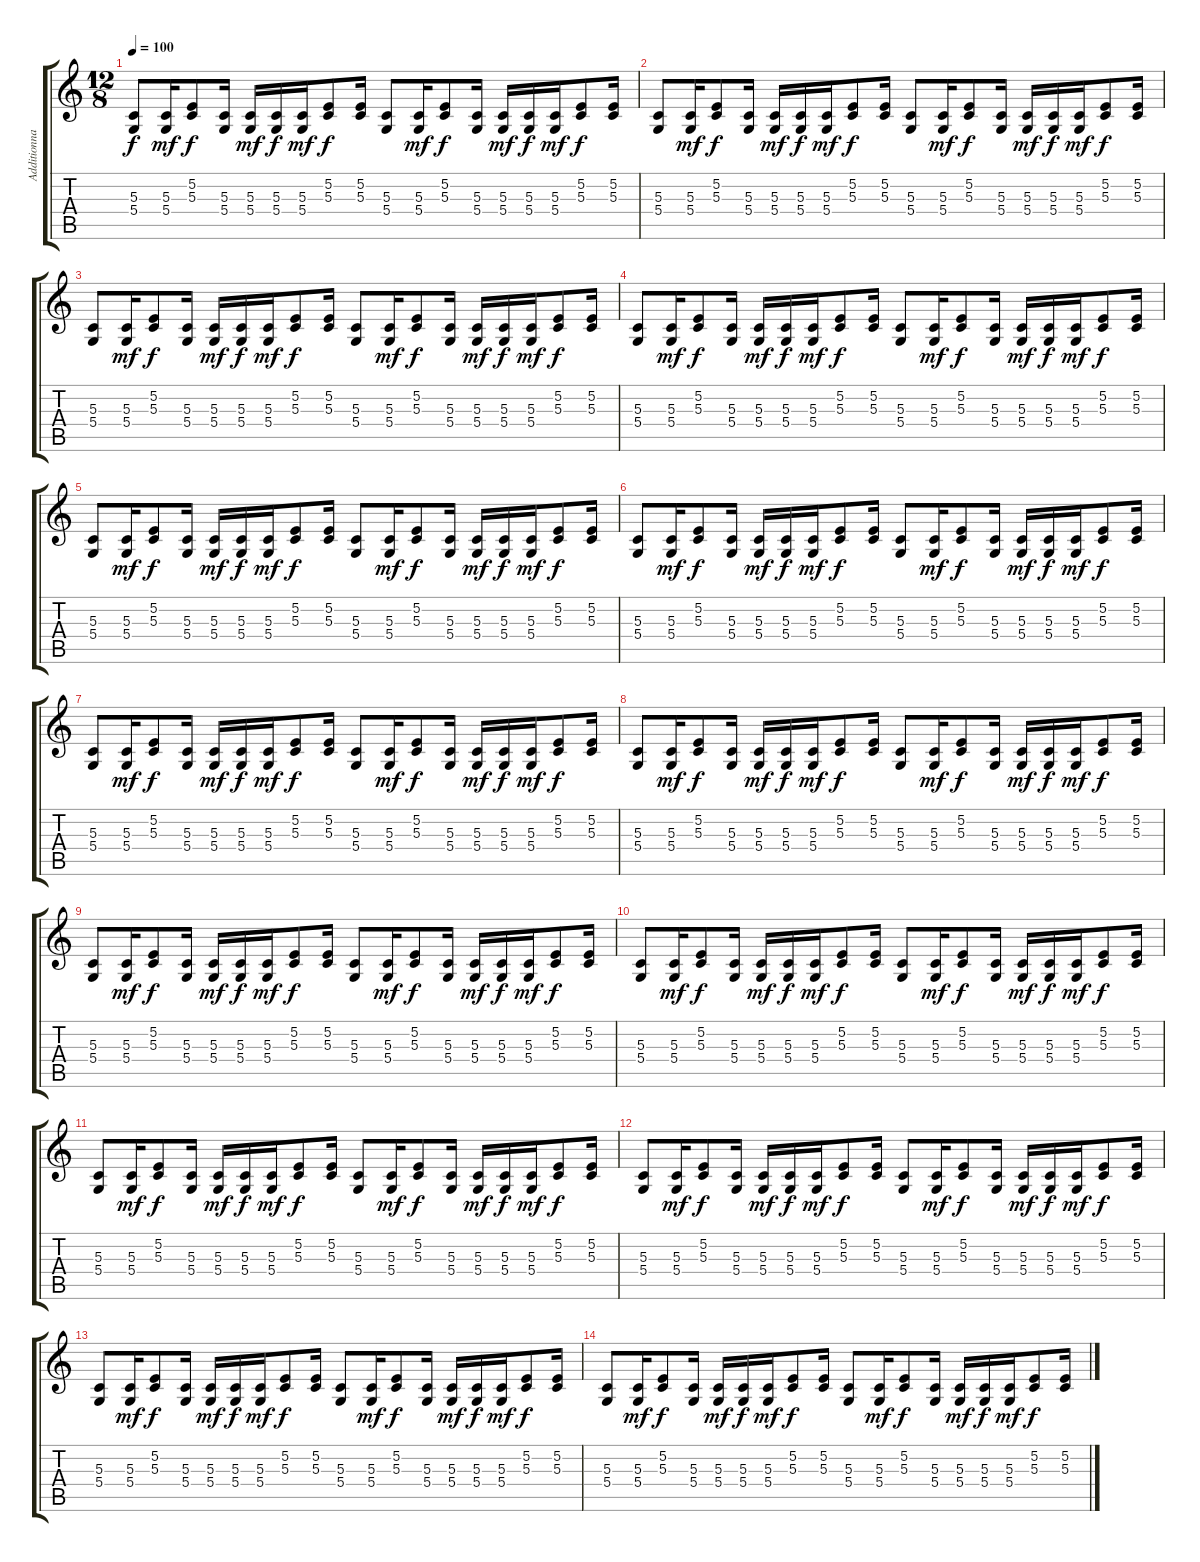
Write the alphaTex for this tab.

\track ("Additionnal drums" "Additionna") {instrument taikodrum}
\staff {score tabs}
\tuning (E4 B3 G3 D3 A2 E2) {hide}
\ts (12 8)
\tempo 100
\clef g2
\ks c
(5.3 5.4).8{dy f} (5.3 5.4).16{dy mf} (5.2 5.3).8{dy f} (5.3 5.4).16 (5.3 5.4).16{dy mf} (5.3 5.4).16{dy f} (5.3 5.4).16{dy mf} (5.2 5.3).8{dy f} (5.2 5.3).16 (5.3 5.4).8 (5.3 5.4).16{dy mf} (5.2 5.3).8{dy f} (5.3 5.4).16 (5.3 5.4).16{dy mf} (5.3 5.4).16{dy f} (5.3 5.4).16{dy mf} (5.2 5.3).8{dy f} (5.2 5.3).16 |
(5.3 5.4).8 (5.3 5.4).16{dy mf} (5.2 5.3).8{dy f} (5.3 5.4).16 (5.3 5.4).16{dy mf} (5.3 5.4).16{dy f} (5.3 5.4).16{dy mf} (5.2 5.3).8{dy f} (5.2 5.3).16 (5.3 5.4).8 (5.3 5.4).16{dy mf} (5.2 5.3).8{dy f} (5.3 5.4).16 (5.3 5.4).16{dy mf} (5.3 5.4).16{dy f} (5.3 5.4).16{dy mf} (5.2 5.3).8{dy f} (5.2 5.3).16 |
(5.3 5.4).8 (5.3 5.4).16{dy mf} (5.2 5.3).8{dy f} (5.3 5.4).16 (5.3 5.4).16{dy mf} (5.3 5.4).16{dy f} (5.3 5.4).16{dy mf} (5.2 5.3).8{dy f} (5.2 5.3).16 (5.3 5.4).8 (5.3 5.4).16{dy mf} (5.2 5.3).8{dy f} (5.3 5.4).16 (5.3 5.4).16{dy mf} (5.3 5.4).16{dy f} (5.3 5.4).16{dy mf} (5.2 5.3).8{dy f} (5.2 5.3).16 |
(5.3 5.4).8 (5.3 5.4).16{dy mf} (5.2 5.3).8{dy f} (5.3 5.4).16 (5.3 5.4).16{dy mf} (5.3 5.4).16{dy f} (5.3 5.4).16{dy mf} (5.2 5.3).8{dy f} (5.2 5.3).16 (5.3 5.4).8 (5.3 5.4).16{dy mf} (5.2 5.3).8{dy f} (5.3 5.4).16 (5.3 5.4).16{dy mf} (5.3 5.4).16{dy f} (5.3 5.4).16{dy mf} (5.2 5.3).8{dy f} (5.2 5.3).16 |
(5.3 5.4).8 (5.3 5.4).16{dy mf} (5.2 5.3).8{dy f} (5.3 5.4).16 (5.3 5.4).16{dy mf} (5.3 5.4).16{dy f} (5.3 5.4).16{dy mf} (5.2 5.3).8{dy f} (5.2 5.3).16 (5.3 5.4).8 (5.3 5.4).16{dy mf} (5.2 5.3).8{dy f} (5.3 5.4).16 (5.3 5.4).16{dy mf} (5.3 5.4).16{dy f} (5.3 5.4).16{dy mf} (5.2 5.3).8{dy f} (5.2 5.3).16 |
(5.3 5.4).8 (5.3 5.4).16{dy mf} (5.2 5.3).8{dy f} (5.3 5.4).16 (5.3 5.4).16{dy mf} (5.3 5.4).16{dy f} (5.3 5.4).16{dy mf} (5.2 5.3).8{dy f} (5.2 5.3).16 (5.3 5.4).8 (5.3 5.4).16{dy mf} (5.2 5.3).8{dy f} (5.3 5.4).16 (5.3 5.4).16{dy mf} (5.3 5.4).16{dy f} (5.3 5.4).16{dy mf} (5.2 5.3).8{dy f} (5.2 5.3).16 |
(5.3 5.4).8 (5.3 5.4).16{dy mf} (5.2 5.3).8{dy f} (5.3 5.4).16 (5.3 5.4).16{dy mf} (5.3 5.4).16{dy f} (5.3 5.4).16{dy mf} (5.2 5.3).8{dy f} (5.2 5.3).16 (5.3 5.4).8 (5.3 5.4).16{dy mf} (5.2 5.3).8{dy f} (5.3 5.4).16 (5.3 5.4).16{dy mf} (5.3 5.4).16{dy f} (5.3 5.4).16{dy mf} (5.2 5.3).8{dy f} (5.2 5.3).16 |
(5.3 5.4).8 (5.3 5.4).16{dy mf} (5.2 5.3).8{dy f} (5.3 5.4).16 (5.3 5.4).16{dy mf} (5.3 5.4).16{dy f} (5.3 5.4).16{dy mf} (5.2 5.3).8{dy f} (5.2 5.3).16 (5.3 5.4).8 (5.3 5.4).16{dy mf} (5.2 5.3).8{dy f} (5.3 5.4).16 (5.3 5.4).16{dy mf} (5.3 5.4).16{dy f} (5.3 5.4).16{dy mf} (5.2 5.3).8{dy f} (5.2 5.3).16 |
(5.3 5.4).8 (5.3 5.4).16{dy mf} (5.2 5.3).8{dy f} (5.3 5.4).16 (5.3 5.4).16{dy mf} (5.3 5.4).16{dy f} (5.3 5.4).16{dy mf} (5.2 5.3).8{dy f} (5.2 5.3).16 (5.3 5.4).8 (5.3 5.4).16{dy mf} (5.2 5.3).8{dy f} (5.3 5.4).16 (5.3 5.4).16{dy mf} (5.3 5.4).16{dy f} (5.3 5.4).16{dy mf} (5.2 5.3).8{dy f} (5.2 5.3).16 |
(5.3 5.4).8 (5.3 5.4).16{dy mf} (5.2 5.3).8{dy f} (5.3 5.4).16 (5.3 5.4).16{dy mf} (5.3 5.4).16{dy f} (5.3 5.4).16{dy mf} (5.2 5.3).8{dy f} (5.2 5.3).16 (5.3 5.4).8 (5.3 5.4).16{dy mf} (5.2 5.3).8{dy f} (5.3 5.4).16 (5.3 5.4).16{dy mf} (5.3 5.4).16{dy f} (5.3 5.4).16{dy mf} (5.2 5.3).8{dy f} (5.2 5.3).16 |
(5.3 5.4).8 (5.3 5.4).16{dy mf} (5.2 5.3).8{dy f} (5.3 5.4).16 (5.3 5.4).16{dy mf} (5.3 5.4).16{dy f} (5.3 5.4).16{dy mf} (5.2 5.3).8{dy f} (5.2 5.3).16 (5.3 5.4).8 (5.3 5.4).16{dy mf} (5.2 5.3).8{dy f} (5.3 5.4).16 (5.3 5.4).16{dy mf} (5.3 5.4).16{dy f} (5.3 5.4).16{dy mf} (5.2 5.3).8{dy f} (5.2 5.3).16 |
(5.3 5.4).8 (5.3 5.4).16{dy mf} (5.2 5.3).8{dy f} (5.3 5.4).16 (5.3 5.4).16{dy mf} (5.3 5.4).16{dy f} (5.3 5.4).16{dy mf} (5.2 5.3).8{dy f} (5.2 5.3).16 (5.3 5.4).8 (5.3 5.4).16{dy mf} (5.2 5.3).8{dy f} (5.3 5.4).16 (5.3 5.4).16{dy mf} (5.3 5.4).16{dy f} (5.3 5.4).16{dy mf} (5.2 5.3).8{dy f} (5.2 5.3).16 |
(5.3 5.4).8 (5.3 5.4).16{dy mf} (5.2 5.3).8{dy f} (5.3 5.4).16 (5.3 5.4).16{dy mf} (5.3 5.4).16{dy f} (5.3 5.4).16{dy mf} (5.2 5.3).8{dy f} (5.2 5.3).16 (5.3 5.4).8 (5.3 5.4).16{dy mf} (5.2 5.3).8{dy f} (5.3 5.4).16 (5.3 5.4).16{dy mf} (5.3 5.4).16{dy f} (5.3 5.4).16{dy mf} (5.2 5.3).8{dy f} (5.2 5.3).16 |
(5.3 5.4).8 (5.3 5.4).16{dy mf} (5.2 5.3).8{dy f} (5.3 5.4).16 (5.3 5.4).16{dy mf} (5.3 5.4).16{dy f} (5.3 5.4).16{dy mf} (5.2 5.3).8{dy f} (5.2 5.3).16 (5.3 5.4).8 (5.3 5.4).16{dy mf} (5.2 5.3).8{dy f} (5.3 5.4).16 (5.3 5.4).16{dy mf} (5.3 5.4).16{dy f} (5.3 5.4).16{dy mf} (5.2 5.3).8{dy f} (5.2 5.3).16
